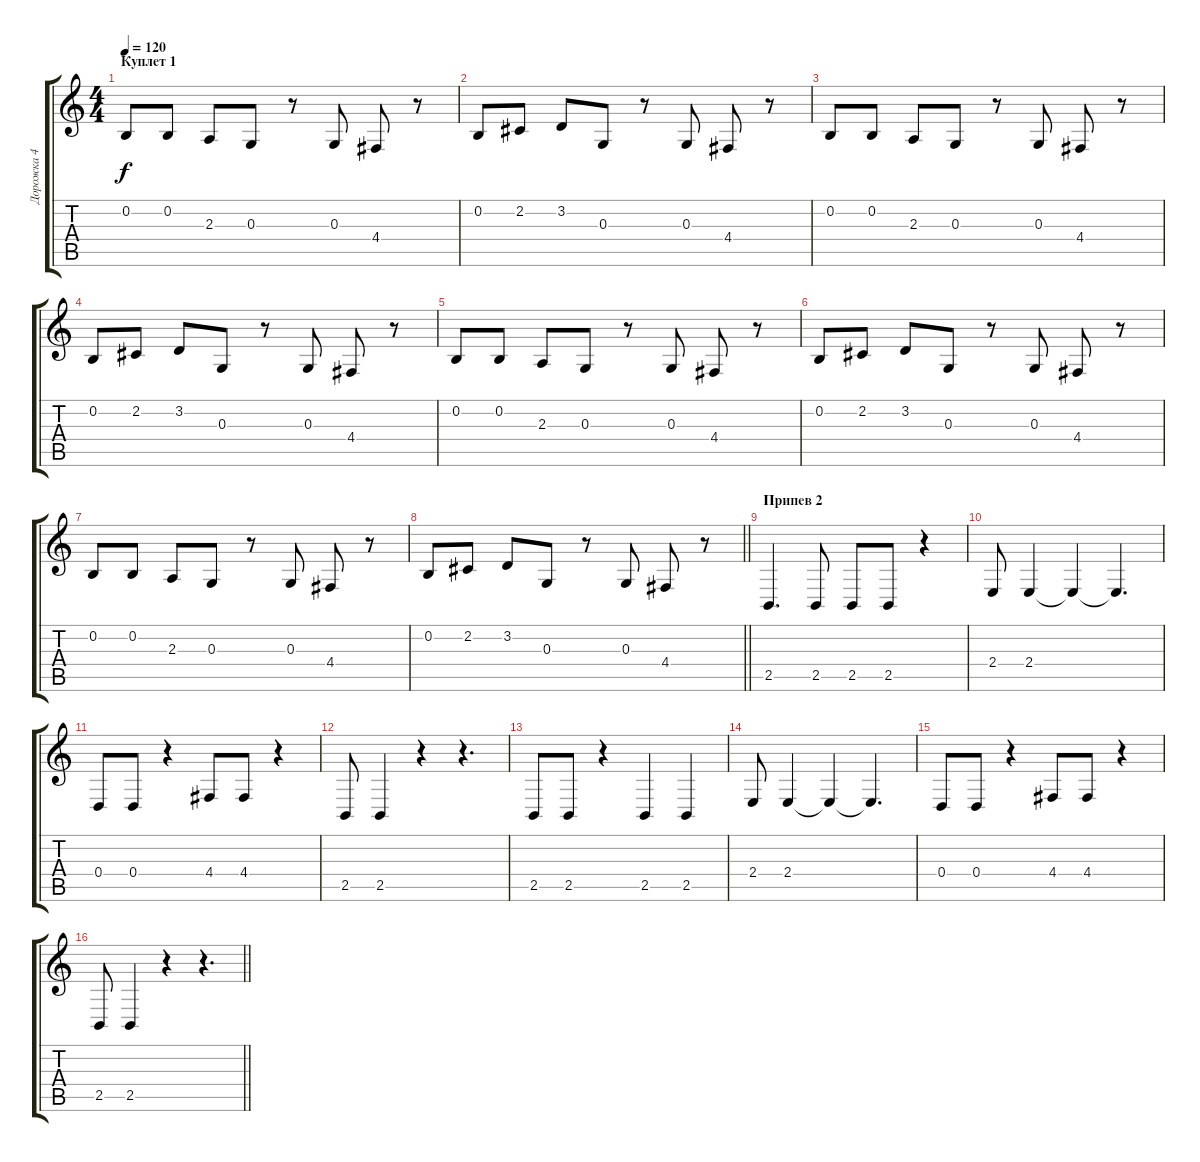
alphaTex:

\track ("Дорожка 4" "Дорожка 4") {instrument flute}
\staff {score tabs}
\tuning (E4 B3 G3 D3 A2 E2) {hide}
\ts (4 4)
\section ("" "Куплет 1")
\tempo 120
\clef g2
\ks c
0.2.8{dy f} 0.2.8 2.3.8 0.3.8 r.8 0.3.8 4.4.8 r.8 |
0.2.8 2.2.8 3.2.8 0.3.8 r.8 0.3.8 4.4.8 r.8 |
0.2.8 0.2.8 2.3.8 0.3.8 r.8 0.3.8 4.4.8 r.8 |
0.2.8 2.2.8 3.2.8 0.3.8 r.8 0.3.8 4.4.8 r.8 |
0.2.8 0.2.8 2.3.8 0.3.8 r.8 0.3.8 4.4.8 r.8 |
0.2.8 2.2.8 3.2.8 0.3.8 r.8 0.3.8 4.4.8 r.8 |
0.2.8 0.2.8 2.3.8 0.3.8 r.8 0.3.8 4.4.8 r.8 |
\barLineRight lightlight
0.2.8 2.2.8 3.2.8 0.3.8 r.8 0.3.8 4.4.8 r.8 |
\section ("" "Припев 2")
2.5.4{d} 2.5.8 2.5.8 2.5.8 r.4 |
2.4.8 2.4.4 2.4{t}.4 2.4{t}.4{d} |
0.4.8 0.4.8 r.4 4.4.8 4.4.8 r.4 |
2.5.8 2.5.4 r.4 r.4{d} |
2.5.8 2.5.8 r.4 2.5.4 2.5.4 |
2.4.8 2.4.4 2.4{t}.4 2.4{t}.4{d} |
0.4.8 0.4.8 r.4 4.4.8 4.4.8 r.4 |
\barLineRight lightlight
2.5.8 2.5.4 r.4 r.4{d}
